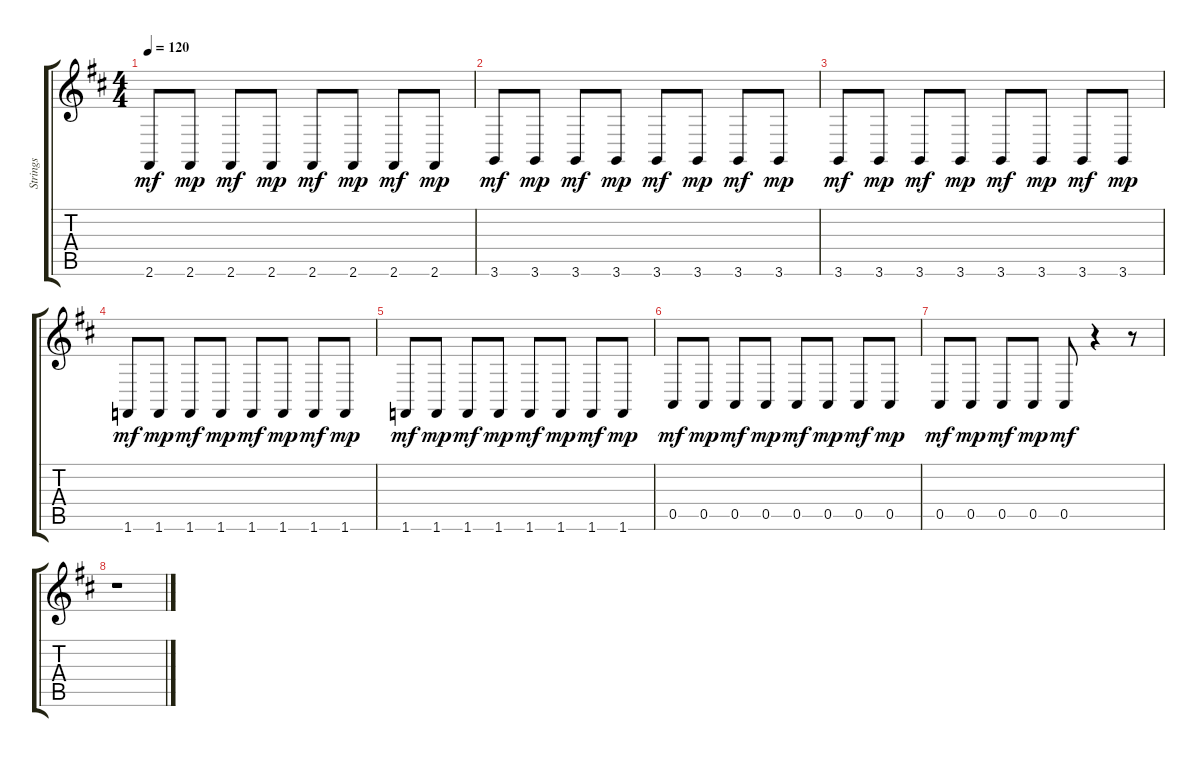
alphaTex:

\track ("Strings" "Strings") {instrument stringensemble1}
\staff {score tabs}
\tuning (E4 B3 G3 D3 A2 E2) {hide}
\ts (4 4)
\tempo 120
\clef g2
\ks d
2.6.8{dy mf} 2.6.8{dy mp} 2.6.8{dy mf} 2.6.8{dy mp} 2.6.8{dy mf} 2.6.8{dy mp} 2.6.8{dy mf} 2.6.8{dy mp} |
3.6.8{dy mf} 3.6.8{dy mp} 3.6.8{dy mf} 3.6.8{dy mp} 3.6.8{dy mf} 3.6.8{dy mp} 3.6.8{dy mf} 3.6.8{dy mp} |
3.6.8{dy mf} 3.6.8{dy mp} 3.6.8{dy mf} 3.6.8{dy mp} 3.6.8{dy mf} 3.6.8{dy mp} 3.6.8{dy mf} 3.6.8{dy mp} |
1.6.8{dy mf} 1.6.8{dy mp} 1.6.8{dy mf} 1.6.8{dy mp} 1.6.8{dy mf} 1.6.8{dy mp} 1.6.8{dy mf} 1.6.8{dy mp} |
1.6.8{dy mf} 1.6.8{dy mp} 1.6.8{dy mf} 1.6.8{dy mp} 1.6.8{dy mf} 1.6.8{dy mp} 1.6.8{dy mf} 1.6.8{dy mp} |
0.5.8{dy mf} 0.5.8{dy mp} 0.5.8{dy mf} 0.5.8{dy mp} 0.5.8{dy mf} 0.5.8{dy mp} 0.5.8{dy mf} 0.5.8{dy mp} |
0.5.8{dy mf} 0.5.8{dy mp} 0.5.8{dy mf} 0.5.8{dy mp} 0.5.8{dy mf} r.4 r.8 |
r.1
